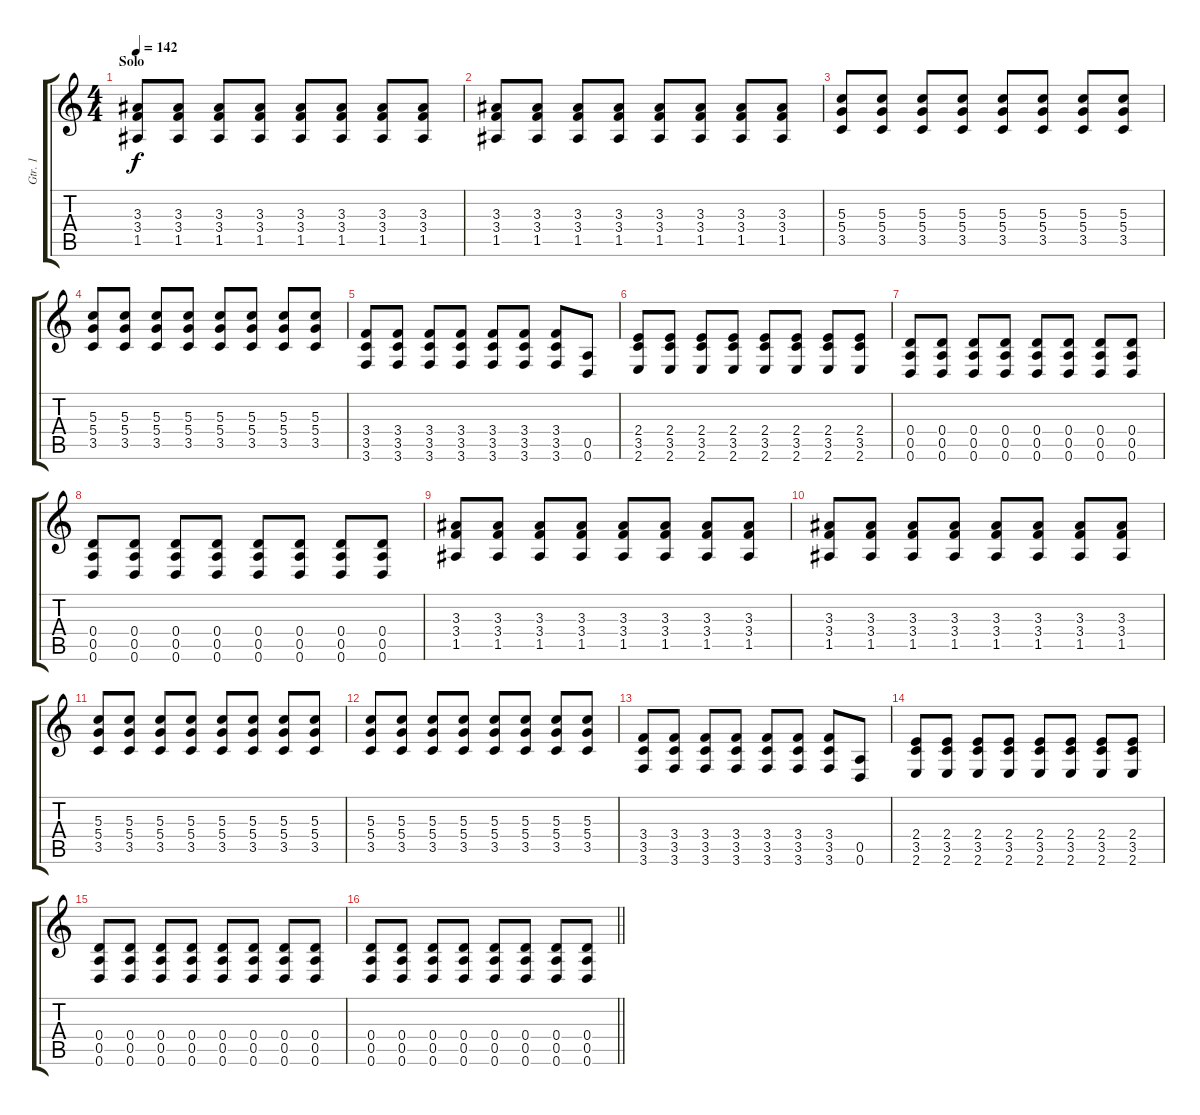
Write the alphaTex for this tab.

\track ("Gtr. 1" "Gtr. 1") {instrument distortionguitar}
\staff {score tabs}
\tuning (E4 B3 G3 D3 A2 D2) {hide}
\ts (4 4)
\section ("" "Solo")
\tempo 142
\clef g2
\ks c
(3.3 3.4 1.5).8{dy f} (3.3 3.4 1.5).8 (3.3 3.4 1.5).8 (3.3 3.4 1.5).8 (3.3 3.4 1.5).8 (3.3 3.4 1.5).8 (3.3 3.4 1.5).8 (3.3 3.4 1.5).8 |
(3.3 3.4 1.5).8 (3.3 3.4 1.5).8 (3.3 3.4 1.5).8 (3.3 3.4 1.5).8 (3.3 3.4 1.5).8 (3.3 3.4 1.5).8 (3.3 3.4 1.5).8 (3.3 3.4 1.5).8 |
(5.3 5.4 3.5).8 (5.3 5.4 3.5).8 (5.3 5.4 3.5).8 (5.3 5.4 3.5).8 (5.3 5.4 3.5).8 (5.3 5.4 3.5).8 (5.3 5.4 3.5).8 (5.3 5.4 3.5).8 |
(5.3 5.4 3.5).8 (5.3 5.4 3.5).8 (5.3 5.4 3.5).8 (5.3 5.4 3.5).8 (5.3 5.4 3.5).8 (5.3 5.4 3.5).8 (5.3 5.4 3.5).8 (5.3 5.4 3.5).8 |
(3.4 3.5 3.6).8 (3.4 3.5 3.6).8 (3.4 3.5 3.6).8 (3.4 3.5 3.6).8 (3.4 3.5 3.6).8 (3.4 3.5 3.6).8 (3.4 3.5 3.6).8 (0.5 0.6).8 |
(2.4 3.5 2.6).8 (2.4 3.5 2.6).8 (2.4 3.5 2.6).8 (2.4 3.5 2.6).8 (2.4 3.5 2.6).8 (2.4 3.5 2.6).8 (2.4 3.5 2.6).8 (2.4 3.5 2.6).8 |
(0.4 0.5 0.6).8 (0.4 0.5 0.6).8 (0.4 0.5 0.6).8 (0.4 0.5 0.6).8 (0.4 0.5 0.6).8 (0.4 0.5 0.6).8 (0.4 0.5 0.6).8 (0.4 0.5 0.6).8 |
(0.4 0.5 0.6).8 (0.4 0.5 0.6).8 (0.4 0.5 0.6).8 (0.4 0.5 0.6).8 (0.4 0.5 0.6).8 (0.4 0.5 0.6).8 (0.4 0.5 0.6).8 (0.4 0.5 0.6).8 |
(3.3 3.4 1.5).8 (3.3 3.4 1.5).8 (3.3 3.4 1.5).8 (3.3 3.4 1.5).8 (3.3 3.4 1.5).8 (3.3 3.4 1.5).8 (3.3 3.4 1.5).8 (3.3 3.4 1.5).8 |
(3.3 3.4 1.5).8 (3.3 3.4 1.5).8 (3.3 3.4 1.5).8 (3.3 3.4 1.5).8 (3.3 3.4 1.5).8 (3.3 3.4 1.5).8 (3.3 3.4 1.5).8 (3.3 3.4 1.5).8 |
(5.3 5.4 3.5).8 (5.3 5.4 3.5).8 (5.3 5.4 3.5).8 (5.3 5.4 3.5).8 (5.3 5.4 3.5).8 (5.3 5.4 3.5).8 (5.3 5.4 3.5).8 (5.3 5.4 3.5).8 |
(5.3 5.4 3.5).8 (5.3 5.4 3.5).8 (5.3 5.4 3.5).8 (5.3 5.4 3.5).8 (5.3 5.4 3.5).8 (5.3 5.4 3.5).8 (5.3 5.4 3.5).8 (5.3 5.4 3.5).8 |
(3.4 3.5 3.6).8 (3.4 3.5 3.6).8 (3.4 3.5 3.6).8 (3.4 3.5 3.6).8 (3.4 3.5 3.6).8 (3.4 3.5 3.6).8 (3.4 3.5 3.6).8 (0.5 0.6).8 |
(2.4 3.5 2.6).8 (2.4 3.5 2.6).8 (2.4 3.5 2.6).8 (2.4 3.5 2.6).8 (2.4 3.5 2.6).8 (2.4 3.5 2.6).8 (2.4 3.5 2.6).8 (2.4 3.5 2.6).8 |
(0.4 0.5 0.6).8 (0.4 0.5 0.6).8 (0.4 0.5 0.6).8 (0.4 0.5 0.6).8 (0.4 0.5 0.6).8 (0.4 0.5 0.6).8 (0.4 0.5 0.6).8 (0.4 0.5 0.6).8 |
\barLineRight lightlight
(0.4 0.5 0.6).8 (0.4 0.5 0.6).8 (0.4 0.5 0.6).8 (0.4 0.5 0.6).8 (0.4 0.5 0.6).8 (0.4 0.5 0.6).8 (0.4 0.5 0.6).8 (0.4 0.5 0.6).8
